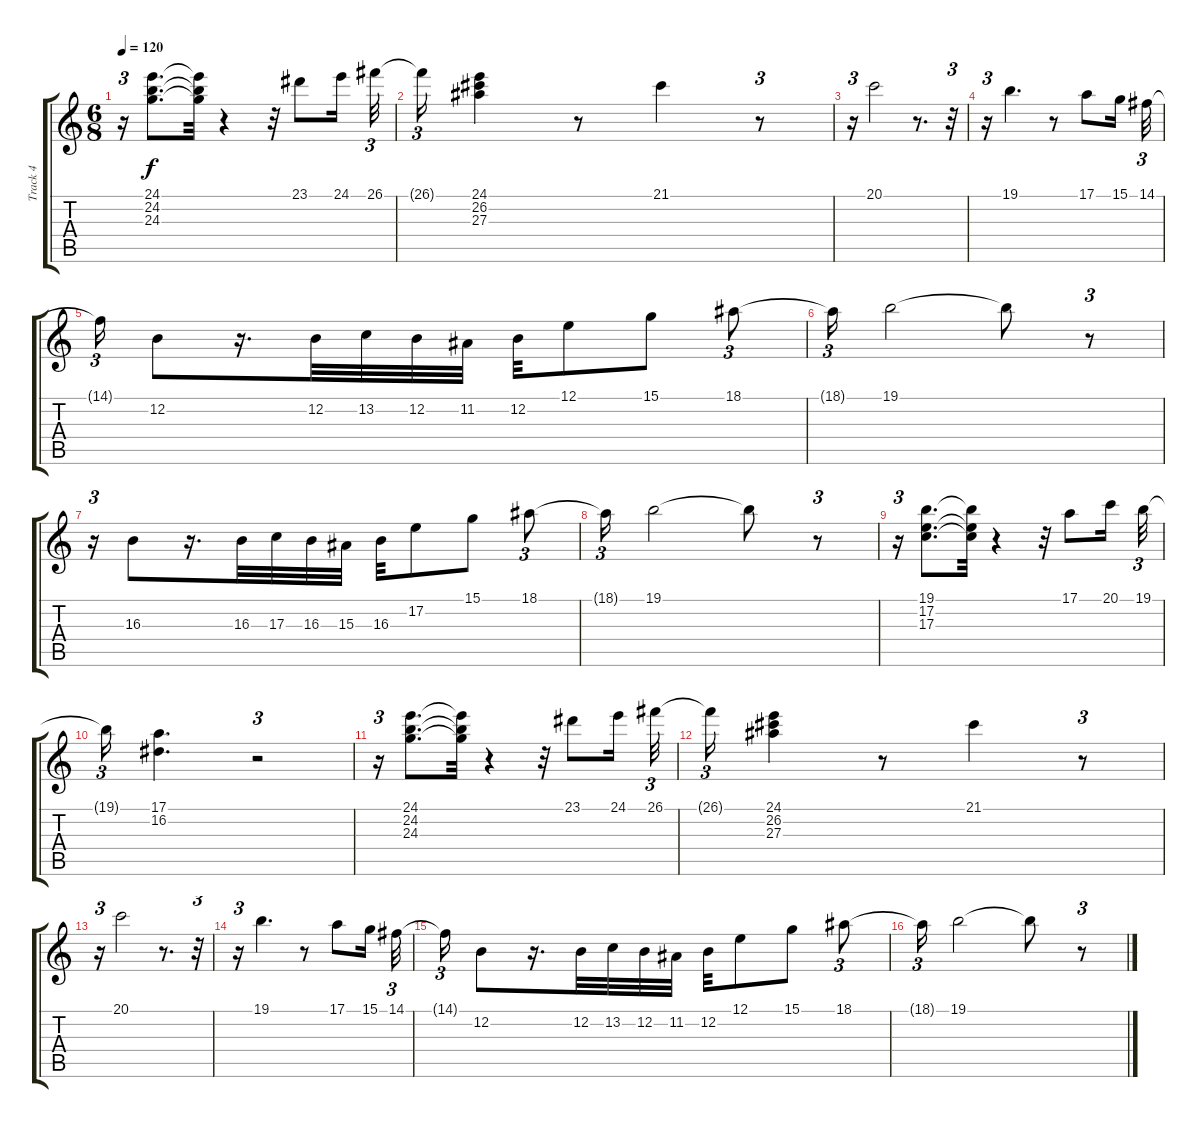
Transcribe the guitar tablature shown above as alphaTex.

\track ("Track 4" "Track 4") {instrument acousticgrandpiano}
\staff {score tabs}
\tuning (E4 B3 G3 D3 A2 E2) {hide}
\ts (6 8)
\tempo 120
\clef g2
\ks c
r.16{tu (3 2) dy f} (24.1 24.2 24.3).8{d} (24.1{t} 24.2{t} 24.3{t}).32 r.4 r.32 23.1.8 24.1.16 26.1.32{tu (3 2)} |
26.1{t}.16{tu (3 2)} (24.1 26.2 27.3).4 r.8 21.1.4 r.8{tu (3 2)} |
r.16{tu (3 2)} 20.1.2 r.8{d} r.32{tu (3 2)} |
r.16{tu (3 2)} 19.1.4{d} r.8 17.1.8 15.1.16 14.1.32{tu (3 2)} |
14.1{t}.16{tu (3 2)} 12.2.8 r.16{d} 12.2.32 13.2.32 12.2.32 11.2.32 12.2.32 12.1.8 15.1.8 18.1.8{tu (3 2)} |
18.1{t}.16{tu (3 2)} 19.1.2 19.1{t}.8 r.8{tu (3 2)} |
r.16{tu (3 2)} 16.3.8 r.16{d} 16.3.32 17.3.32 16.3.32 15.3.32 16.3.32 17.2.8 15.1.8 18.1.8{tu (3 2)} |
18.1{t}.16{tu (3 2)} 19.1.2 19.1{t}.8 r.8{tu (3 2)} |
r.16{tu (3 2)} (19.1 17.2 17.3).8{d} (19.1{t} 17.2{t} 17.3{t}).32 r.4 r.32 17.1.8 20.1.16 19.1.32{tu (3 2)} |
19.1{t}.16{tu (3 2)} (17.1 16.2).4{d} r.2{tu (3 2)} |
r.16{tu (3 2)} (24.1 24.2 24.3).8{d} (24.1{t} 24.2{t} 24.3{t}).32 r.4 r.32 23.1.8 24.1.16 26.1.32{tu (3 2)} |
26.1{t}.16{tu (3 2)} (24.1 26.2 27.3).4 r.8 21.1.4 r.8{tu (3 2)} |
r.16{tu (3 2)} 20.1.2 r.8{d} r.32{tu (3 2)} |
r.16{tu (3 2)} 19.1.4{d} r.8 17.1.8 15.1.16 14.1.32{tu (3 2)} |
14.1{t}.16{tu (3 2)} 12.2.8 r.16{d} 12.2.32 13.2.32 12.2.32 11.2.32 12.2.32 12.1.8 15.1.8 18.1.8{tu (3 2)} |
18.1{t}.16{tu (3 2)} 19.1.2 19.1{t}.8 r.8{tu (3 2)}
